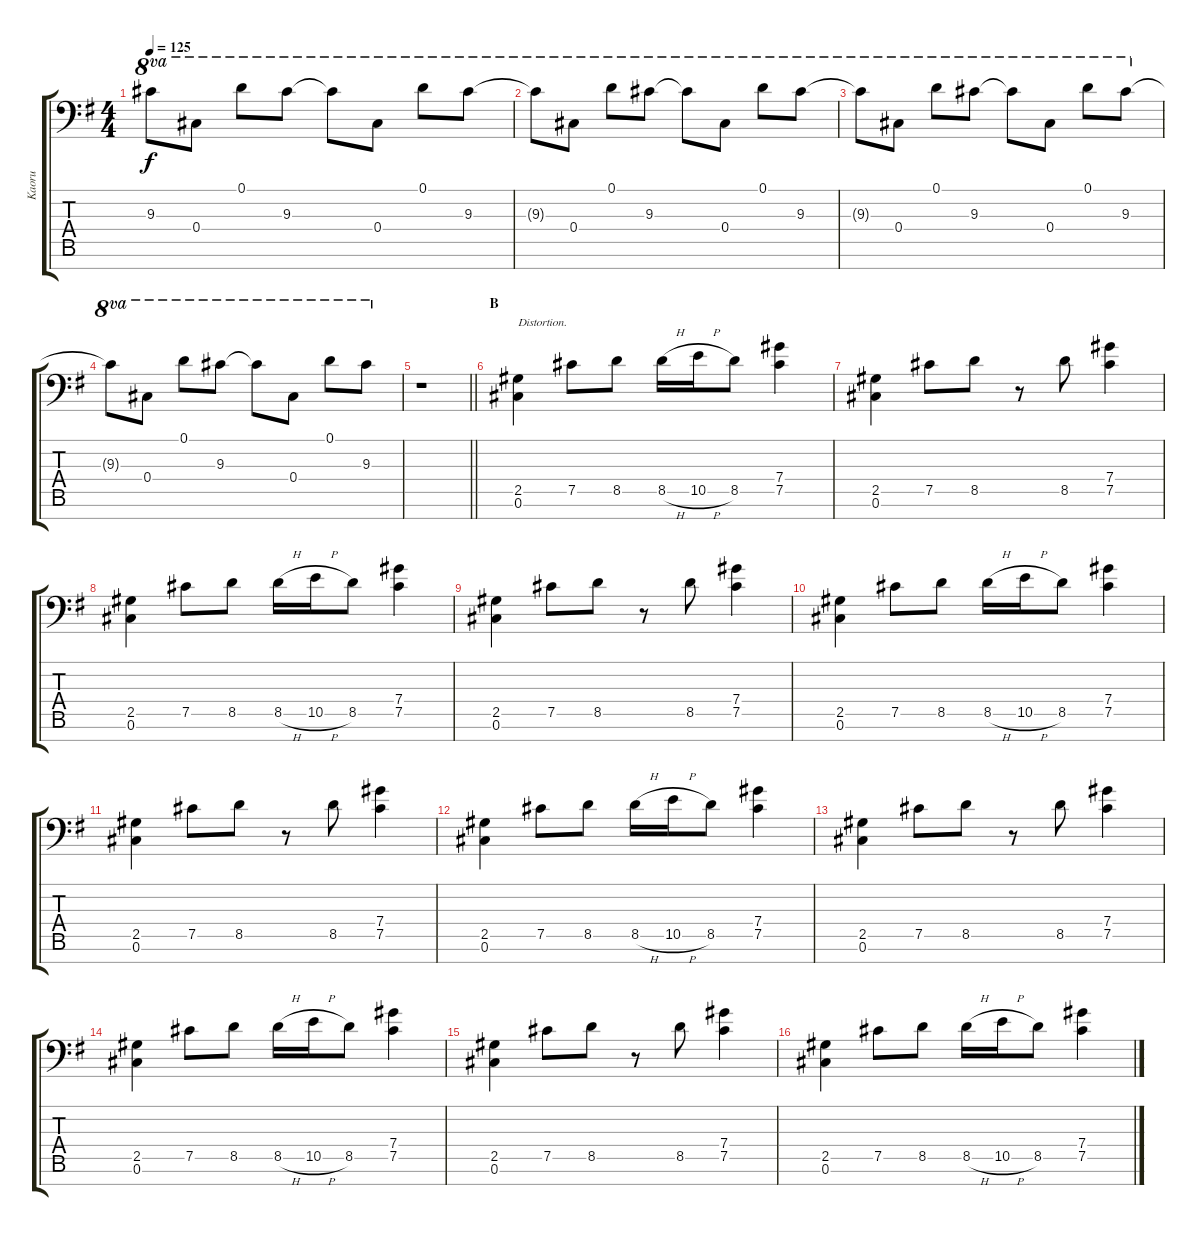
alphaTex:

\track ("Kaoru" "Kaoru") {instrument electricguitarclean}
\staff {score tabs}
\tuning (D4 Ab3 E3 Db3 Gb2 Db2 Ab1) {hide}
\ts (4 4)
\tempo 125
\clef f4
\ks g
9.3{t}.8{ot 8va dy f} 0.4.8{ot 8va} 0.1.8{ot 8va} 9.3.8{ot 8va} 9.3{t}.8{ot 8va} 0.4.8{ot 8va} 0.1.8{ot 8va} 9.3.8{ot 8va} |
9.3{t}.8{ot 8va} 0.4.8{ot 8va} 0.1.8{ot 8va} 9.3.8{ot 8va} 9.3{t}.8{ot 8va} 0.4.8{ot 8va} 0.1.8{ot 8va} 9.3.8{ot 8va} |
9.3{t}.8{ot 8va} 0.4.8{ot 8va} 0.1.8{ot 8va} 9.3.8{ot 8va} 9.3{t}.8{ot 8va} 0.4.8{ot 8va} 0.1.8{ot 8va} 9.3.8{ot 8va} |
9.3{t}.8{ot 8va} 0.4.8{ot 8va} 0.1.8{ot 8va} 9.3.8{ot 8va} 9.3{t}.8{ot 8va} 0.4.8{ot 8va} 0.1.8{ot 8va} 9.3.8{ot 8va} |
\barLineRight lightlight
r.1 |
\section ("" "B")
(2.5 0.6).4{txt "Distortion." instrument overdrivenguitar} 7.5.8 8.5.8 8.5{h}.16 10.5{h}.16 8.5.8 (7.4 7.5).4 |
(2.5 0.6).4 7.5.8 8.5.8 r.8 8.5.8 (7.4 7.5).4 |
(2.5 0.6).4 7.5.8 8.5.8 8.5{h}.16 10.5{h}.16 8.5.8 (7.4 7.5).4 |
(2.5 0.6).4 7.5.8 8.5.8 r.8 8.5.8 (7.4 7.5).4 |
(2.5 0.6).4 7.5.8 8.5.8 8.5{h}.16 10.5{h}.16 8.5.8 (7.4 7.5).4 |
(2.5 0.6).4 7.5.8 8.5.8 r.8 8.5.8 (7.4 7.5).4 |
(2.5 0.6).4 7.5.8 8.5.8 8.5{h}.16 10.5{h}.16 8.5.8 (7.4 7.5).4 |
(2.5 0.6).4 7.5.8 8.5.8 r.8 8.5.8 (7.4 7.5).4 |
(2.5 0.6).4 7.5.8 8.5.8 8.5{h}.16 10.5{h}.16 8.5.8 (7.4 7.5).4 |
(2.5 0.6).4 7.5.8 8.5.8 r.8 8.5.8 (7.4 7.5).4 |
(2.5 0.6).4 7.5.8 8.5.8 8.5{h}.16 10.5{h}.16 8.5.8 (7.4 7.5).4
